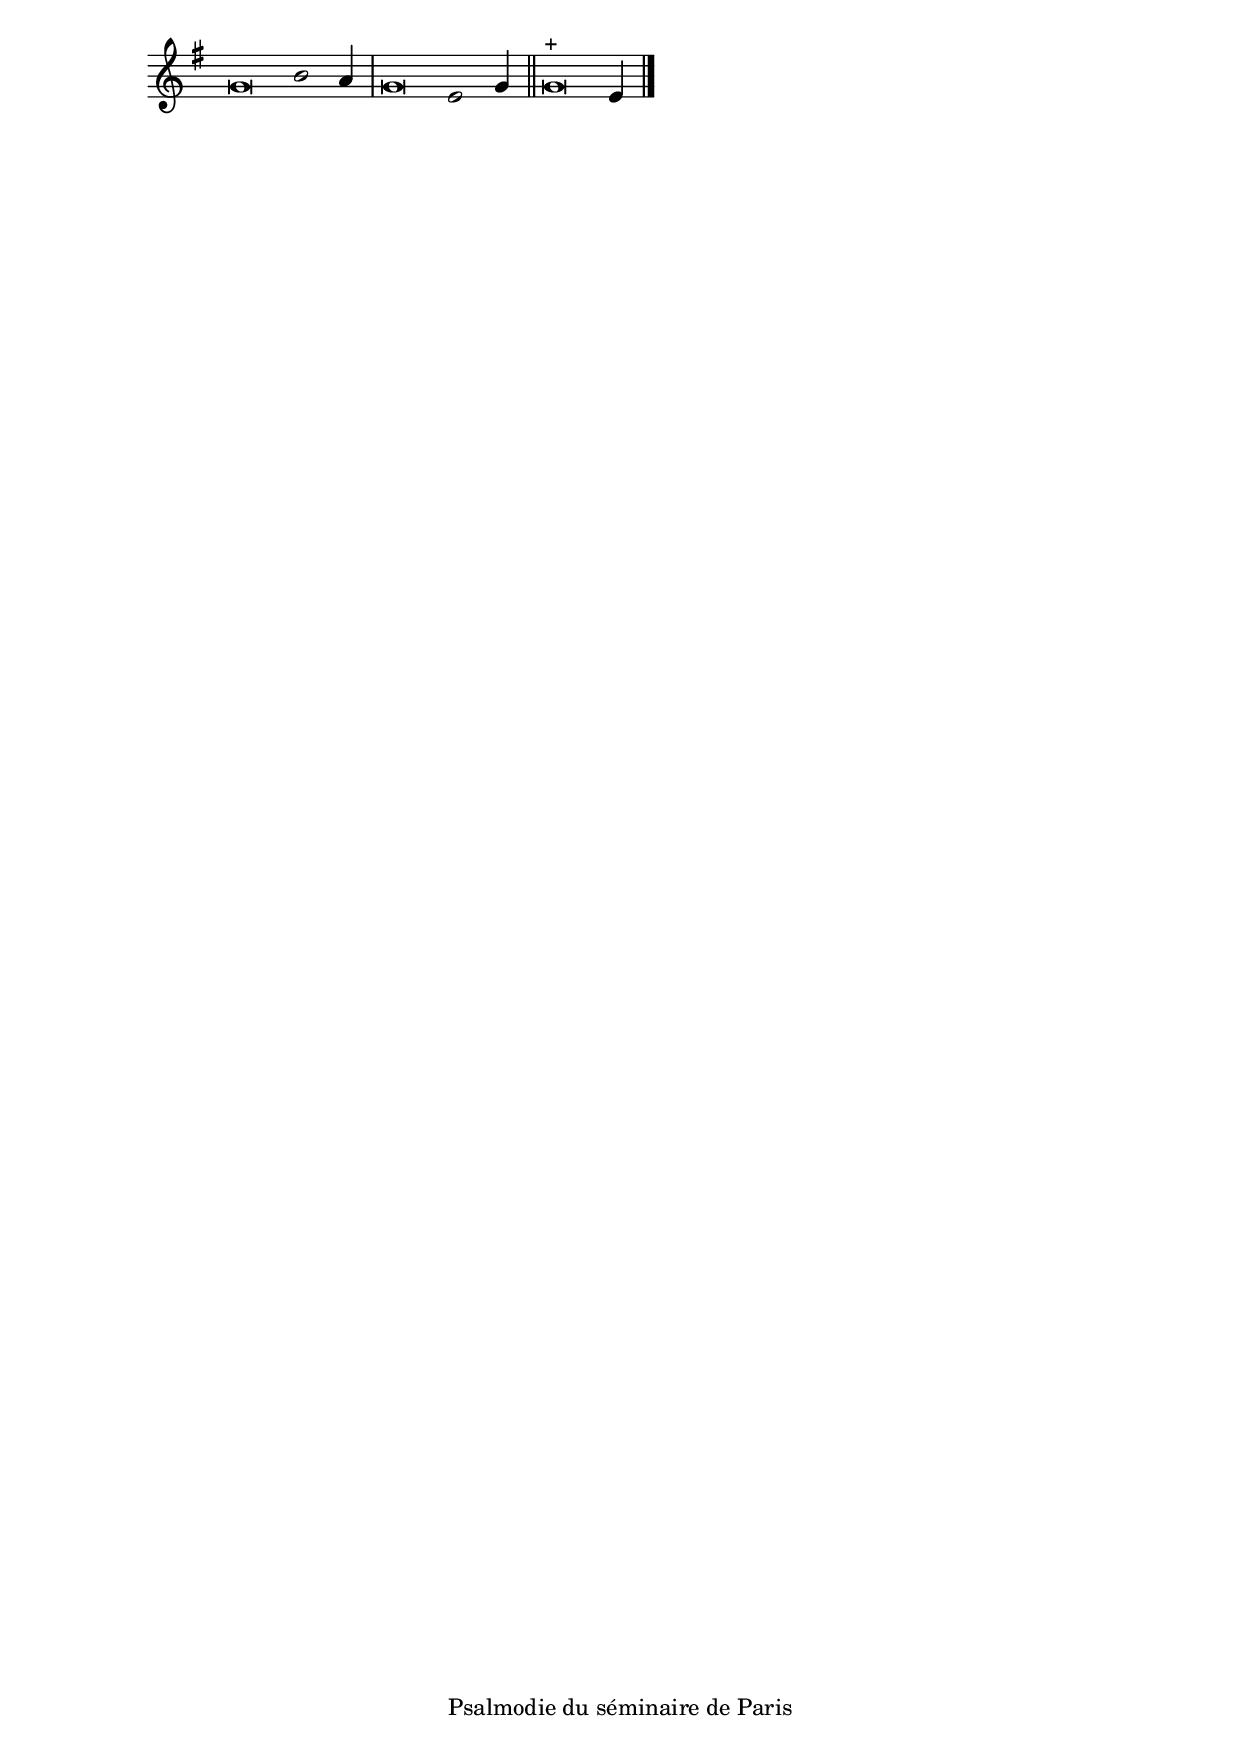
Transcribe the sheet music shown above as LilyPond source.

\version "2.20.0"
\language "italiano"

stemOff = \hide Staff.Stem
stemOn  = \undo \stemOff

\header {
  %title = "Psaume 15"
  %tagline = ##f
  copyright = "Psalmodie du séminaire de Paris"
}

\score {
  \new Staff \with { \remove "Time_signature_engraver" }
  \relative
  {
    \key sol \major
    \cadenzaOn
    \stemOff sol'\breve si2 \stemOn la4
    \bar "|"
    \stemOff sol\breve mi2 \stemOn sol4
    \bar "||"
    \stemOff sol\breve^\markup{ + } \stemOn mi4
    \bar "|."
  }
}